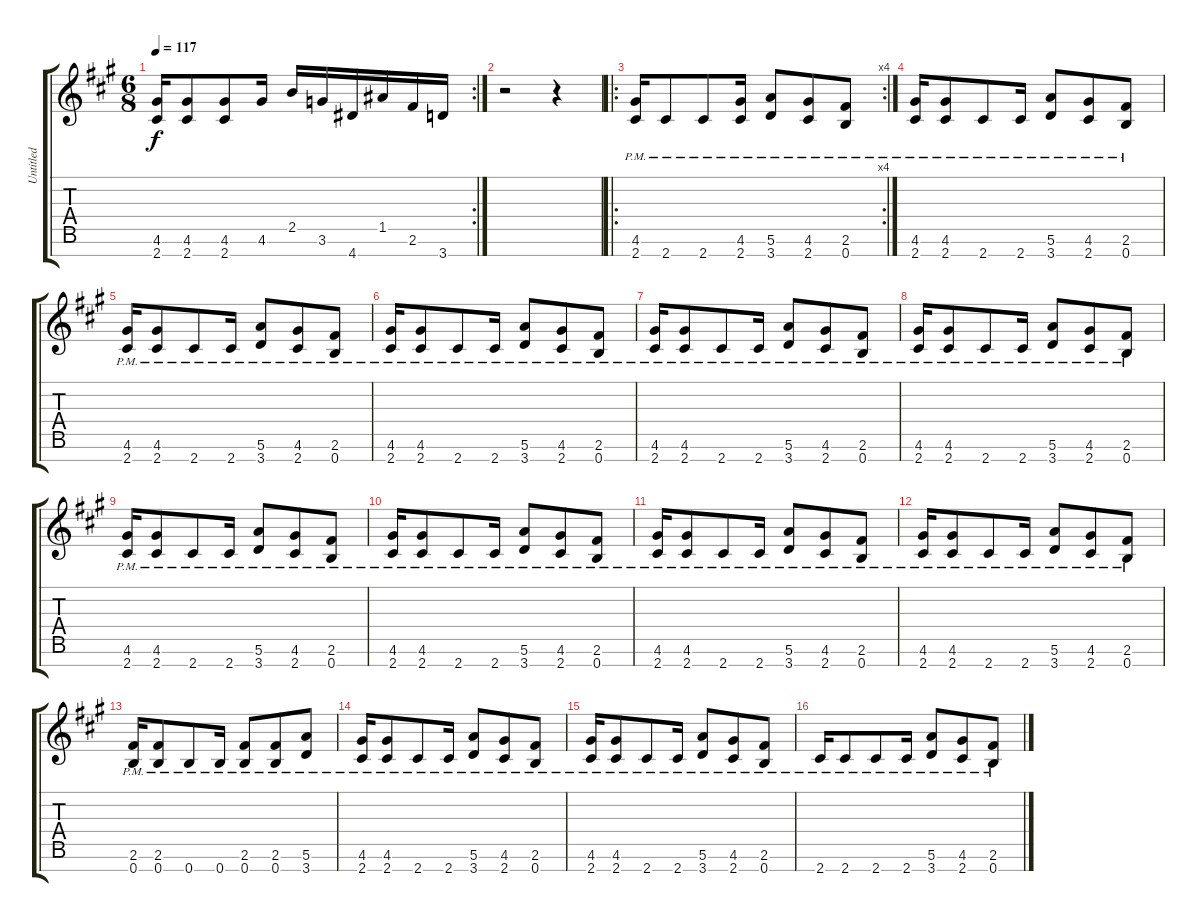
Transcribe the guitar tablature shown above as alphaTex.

\track ("Untitled" "Untitled") {instrument distortionguitar}
\staff {score tabs}
\tuning (E4 B3 G3 D3 A2 E2 B1) {hide}
\rc 2
\ts (6 8)
\tempo 117
\clef g2
\ks a
(4.6 2.7).16{ot 8vb dy f} (4.6 2.7).8{ot 8vb} (4.6 2.7).8{ot 8vb} 4.6.16{ot 8vb} 2.5.16{ot 8vb} 3.6.16{ot 8vb} 4.7.16{ot 8vb} 1.5.16{ot 8vb} 2.6.16{ot 8vb} 3.7.16{ot 8vb} |
r.2 r.4 |
\ro
\rc 4
(4.6{pm} 2.7{pm}).16{ot 8vb} 2.7{pm}.8{ot 8vb} 2.7{pm}.8{ot 8vb} (4.6{pm} 2.7{pm}).16{ot 8vb} (5.6{pm} 3.7{pm}).8{ot 8vb} (4.6{pm} 2.7{pm}).8{ot 8vb} (2.6{pm} 0.7{pm}).8{ot 8vb} |
(4.6{pm} 2.7{pm}).16{ot 8vb} (4.6{pm} 2.7{pm}).8{ot 8vb} 2.7{pm}.8{ot 8vb} 2.7{pm}.16{ot 8vb} (5.6{pm} 3.7{pm}).8{ot 8vb} (4.6{pm} 2.7{pm}).8{ot 8vb} (2.6{pm} 0.7{pm}).8{ot 8vb} |
(4.6{pm} 2.7{pm}).16{ot 8vb} (4.6{pm} 2.7{pm}).8{ot 8vb} 2.7{pm}.8{ot 8vb} 2.7{pm}.16{ot 8vb} (5.6{pm} 3.7{pm}).8{ot 8vb} (4.6{pm} 2.7{pm}).8{ot 8vb} (2.6{pm} 0.7{pm}).8{ot 8vb} |
(4.6{pm} 2.7{pm}).16{ot 8vb} (4.6{pm} 2.7{pm}).8{ot 8vb} 2.7{pm}.8{ot 8vb} 2.7{pm}.16{ot 8vb} (5.6{pm} 3.7{pm}).8{ot 8vb} (4.6{pm} 2.7{pm}).8{ot 8vb} (2.6{pm} 0.7{pm}).8{ot 8vb} |
(4.6{pm} 2.7{pm}).16{ot 8vb} (4.6{pm} 2.7{pm}).8{ot 8vb} 2.7{pm}.8{ot 8vb} 2.7{pm}.16{ot 8vb} (5.6{pm} 3.7{pm}).8{ot 8vb} (4.6{pm} 2.7{pm}).8{ot 8vb} (2.6{pm} 0.7{pm}).8{ot 8vb} |
(4.6{pm} 2.7{pm}).16{ot 8vb} (4.6{pm} 2.7{pm}).8{ot 8vb} 2.7{pm}.8{ot 8vb} 2.7{pm}.16{ot 8vb} (5.6{pm} 3.7{pm}).8{ot 8vb} (4.6{pm} 2.7{pm}).8{ot 8vb} (2.6{pm} 0.7{pm}).8{ot 8vb} |
(4.6{pm} 2.7{pm}).16{ot 8vb} (4.6{pm} 2.7{pm}).8{ot 8vb} 2.7{pm}.8{ot 8vb} 2.7{pm}.16{ot 8vb} (5.6{pm} 3.7{pm}).8{ot 8vb} (4.6{pm} 2.7{pm}).8{ot 8vb} (2.6{pm} 0.7{pm}).8{ot 8vb} |
(4.6{pm} 2.7{pm}).16{ot 8vb} (4.6{pm} 2.7{pm}).8{ot 8vb} 2.7{pm}.8{ot 8vb} 2.7{pm}.16{ot 8vb} (5.6{pm} 3.7{pm}).8{ot 8vb} (4.6{pm} 2.7{pm}).8{ot 8vb} (2.6{pm} 0.7{pm}).8{ot 8vb} |
(4.6{pm} 2.7{pm}).16{ot 8vb} (4.6{pm} 2.7{pm}).8{ot 8vb} 2.7{pm}.8{ot 8vb} 2.7{pm}.16{ot 8vb} (5.6{pm} 3.7{pm}).8{ot 8vb} (4.6{pm} 2.7{pm}).8{ot 8vb} (2.6{pm} 0.7{pm}).8{ot 8vb} |
(4.6{pm} 2.7{pm}).16{ot 8vb} (4.6{pm} 2.7{pm}).8{ot 8vb} 2.7{pm}.8{ot 8vb} 2.7{pm}.16{ot 8vb} (5.6{pm} 3.7{pm}).8{ot 8vb} (4.6{pm} 2.7{pm}).8{ot 8vb} (2.6{pm} 0.7{pm}).8{ot 8vb} |
(2.6{pm} 0.7{pm}).16{ot 8vb} (2.6{pm} 0.7{pm}).8{ot 8vb} 0.7{pm}.8{ot 8vb} 0.7{pm}.16{ot 8vb} (2.6{pm} 0.7{pm}).8{ot 8vb} (2.6{pm} 0.7{pm}).8{ot 8vb} (5.6{pm} 3.7{pm}).8{ot 8vb} |
(4.6{pm} 2.7{pm}).16{ot 8vb} (4.6{pm} 2.7{pm}).8{ot 8vb} 2.7{pm}.8{ot 8vb} 2.7{pm}.16{ot 8vb} (5.6{pm} 3.7{pm}).8{ot 8vb} (4.6{pm} 2.7{pm}).8{ot 8vb} (2.6{pm} 0.7{pm}).8{ot 8vb} |
(4.6{pm} 2.7{pm}).16{ot 8vb} (4.6{pm} 2.7{pm}).8{ot 8vb} 2.7{pm}.8{ot 8vb} 2.7{pm}.16{ot 8vb} (5.6{pm} 3.7{pm}).8{ot 8vb} (4.6{pm} 2.7{pm}).8{ot 8vb} (2.6{pm} 0.7{pm}).8{ot 8vb} |
2.7{pm}.16{ot 8vb} 2.7{pm}.8{ot 8vb} 2.7{pm}.8{ot 8vb} 2.7{pm}.16{ot 8vb} (5.6{pm} 3.7{pm}).8{ot 8vb} (4.6{pm} 2.7{pm}).8{ot 8vb} (2.6{pm} 0.7{pm}).8{ot 8vb}
